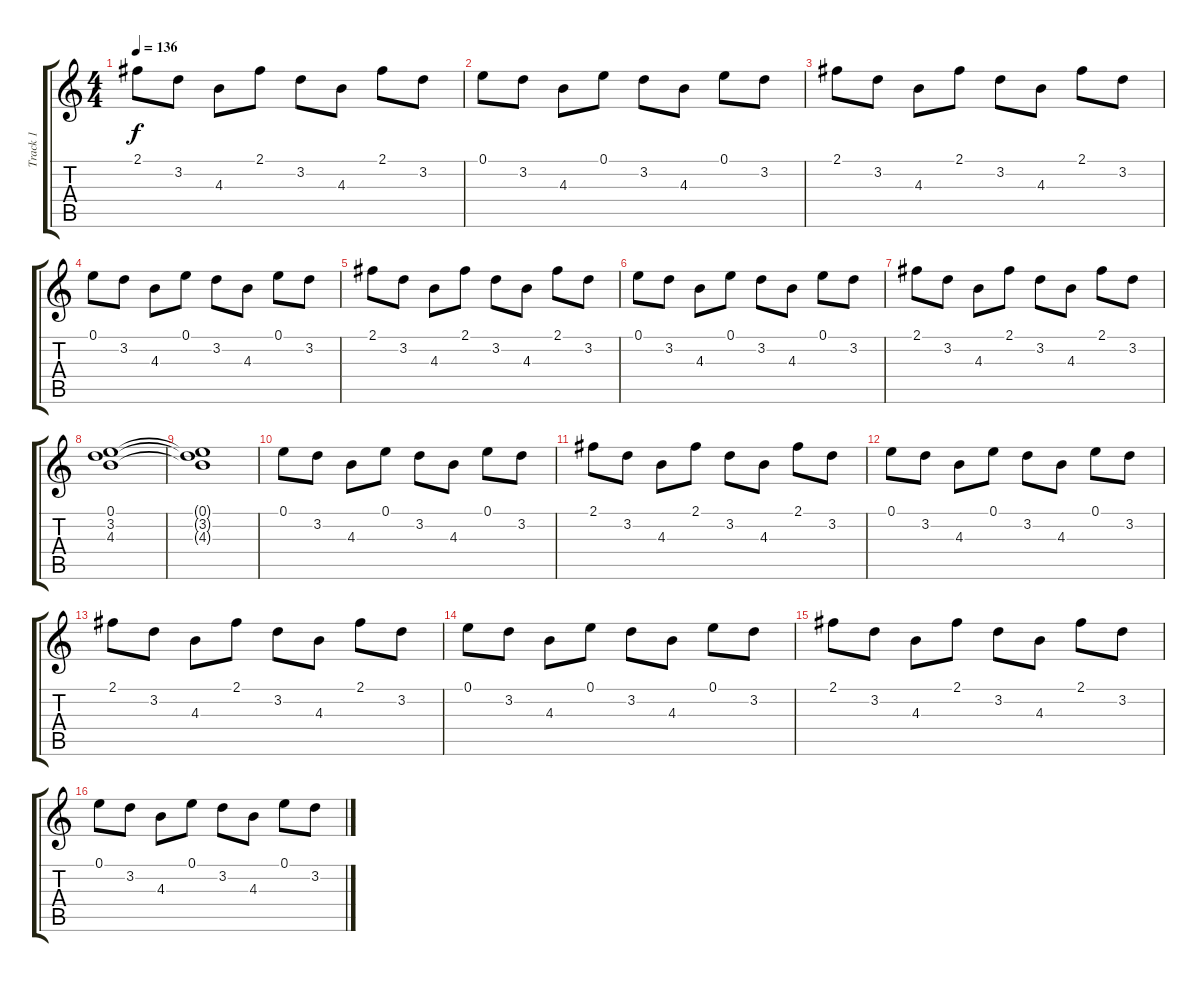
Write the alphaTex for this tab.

\track ("Track 1" "Track 1") {instrument acousticguitarsteel}
\staff {score tabs}
\tuning (E4 B3 G3 D3 A2 E2) {hide}
\ts (4 4)
\tempo 136
\clef g2
\ks c
2.1.8{dy f} 3.2.8 4.3.8 2.1.8 3.2.8 4.3.8 2.1.8 3.2.8 |
0.1.8 3.2.8 4.3.8 0.1.8 3.2.8 4.3.8 0.1.8 3.2.8 |
2.1.8 3.2.8 4.3.8 2.1.8 3.2.8 4.3.8 2.1.8 3.2.8 |
0.1.8 3.2.8 4.3.8 0.1.8 3.2.8 4.3.8 0.1.8 3.2.8 |
2.1.8 3.2.8 4.3.8 2.1.8 3.2.8 4.3.8 2.1.8 3.2.8 |
0.1.8 3.2.8 4.3.8 0.1.8 3.2.8 4.3.8 0.1.8 3.2.8 |
2.1.8 3.2.8 4.3.8 2.1.8 3.2.8 4.3.8 2.1.8 3.2.8 |
(0.1 3.2 4.3).1 |
(0.1{t} 3.2{t} 4.3{t}).1 |
0.1.8 3.2.8 4.3.8 0.1.8 3.2.8 4.3.8 0.1.8 3.2.8 |
2.1.8 3.2.8 4.3.8 2.1.8 3.2.8 4.3.8 2.1.8 3.2.8 |
0.1.8 3.2.8 4.3.8 0.1.8 3.2.8 4.3.8 0.1.8 3.2.8 |
2.1.8 3.2.8 4.3.8 2.1.8 3.2.8 4.3.8 2.1.8 3.2.8 |
0.1.8 3.2.8 4.3.8 0.1.8 3.2.8 4.3.8 0.1.8 3.2.8 |
2.1.8 3.2.8 4.3.8 2.1.8 3.2.8 4.3.8 2.1.8 3.2.8 |
0.1.8 3.2.8 4.3.8 0.1.8 3.2.8 4.3.8 0.1.8 3.2.8
